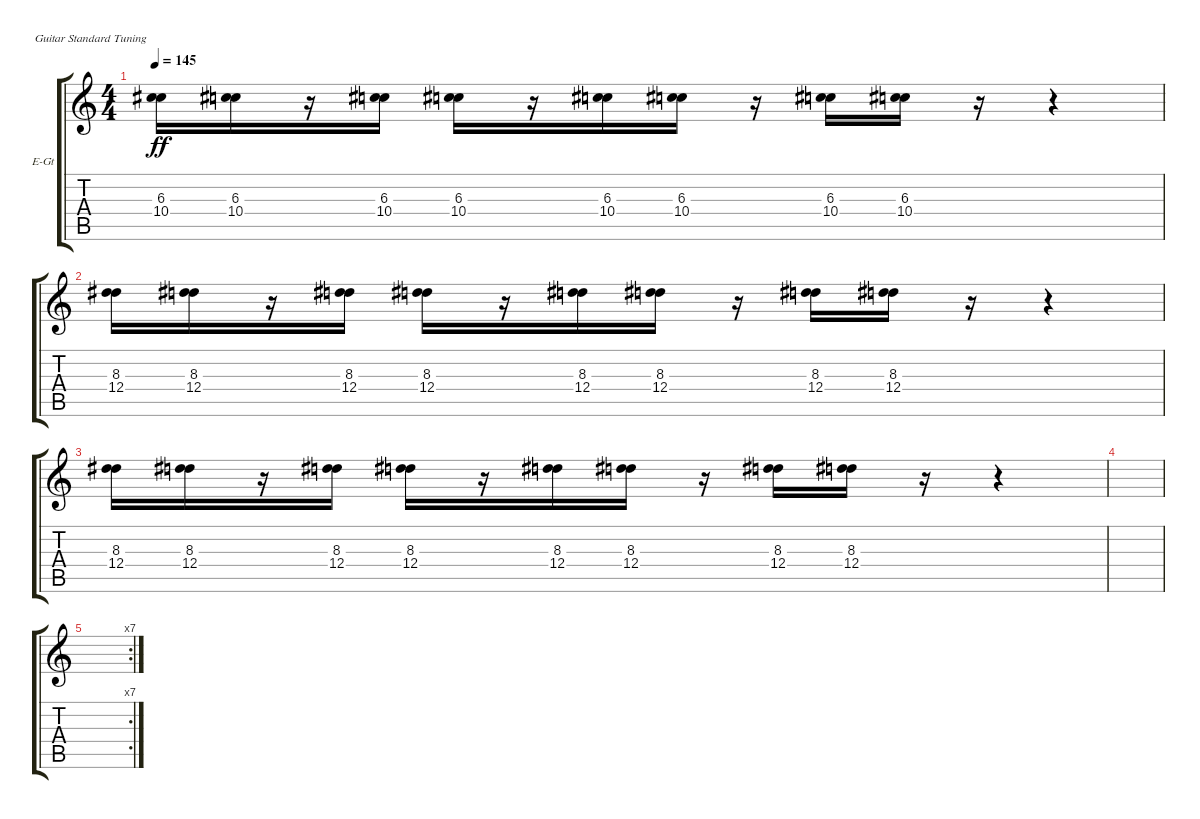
\defaultSystemsLayout 4
\bracketExtendMode groupsimilarinstruments
\firstSystemTrackNameOrientation horizontal
\otherSystemsTrackNameOrientation horizontal
\track ("Left Side Trumpet/etc" "E-Gt") {instrument electricguitarclean}
\staff {score tabs}
\tuning (E4 B3 G3 D3 A2 E2)
\ts (4 4)
\tempo 145
\clef g2
\scale
0.333333
\ks c
(10.4 6.3).16{dy ff} (10.4 6.3).16 r.16 (10.4 6.3).16 (10.4 6.3).16 r.16 (10.4 6.3).16 (10.4 6.3).16 r.16 (10.4 6.3).16 (10.4 6.3).16 r.16 r.4 |
\scale
0.333333 (12.4 8.3).16 (12.4 8.3).16 r.16 (12.4 8.3).16 (12.4 8.3).16 r.16 (12.4 8.3).16 (12.4 8.3).16 r.16 (12.4 8.3).16 (12.4 8.3).16 r.16 r.4 |
(12.4 8.3).16 (12.4 8.3).16 r.16 (12.4 8.3).16 (12.4 8.3).16 r.16 (12.4 8.3).16 (12.4 8.3).16 r.16 (12.4 8.3).16 (12.4 8.3).16 r.16 r.4 |
|
\rc 7
